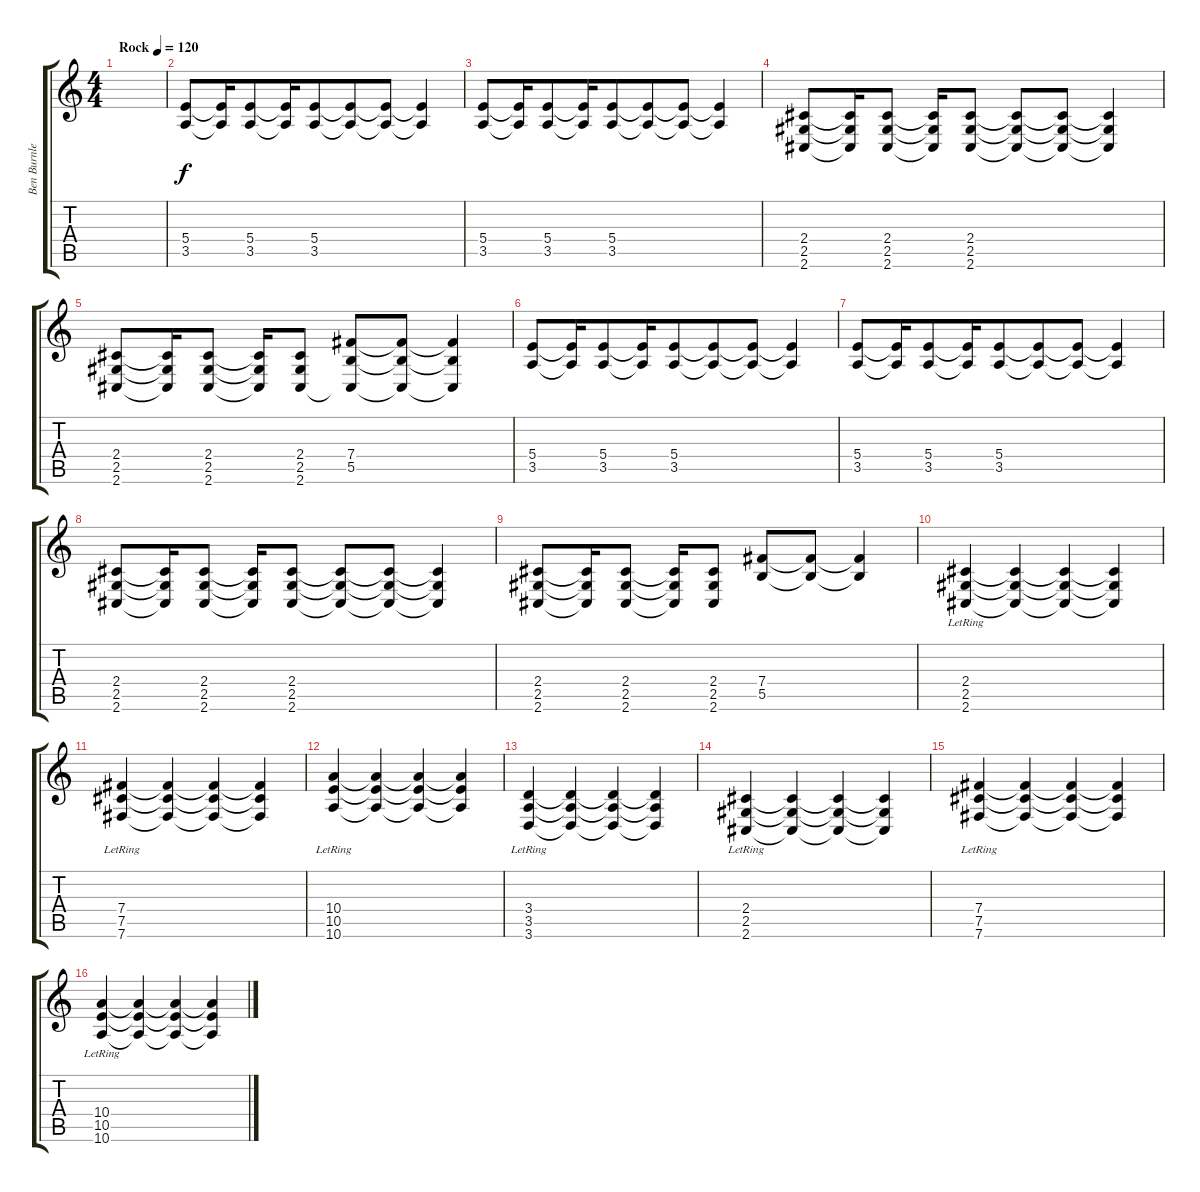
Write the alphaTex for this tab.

\track ("Ben Burnley (Guitar 1)" "Ben Burnle") {instrument distortionguitar}
\staff {score tabs}
\tuning (Db4 Ab3 E3 B2 Gb2 B1) {hide}
\ts (4 4)
\tempo (120 "Rock")
\clef g2
\ks c
|
(5.4 3.5).8 (5.4{t} 3.5{t}).16 (5.4 3.5).8{beam merge} (5.4{t} 3.5{t}).16 (5.4 3.5).8{beam merge} (5.4{t} 3.5{t}).8 (5.4{t} 3.5{t}).8 (5.4{t} 3.5{t}).4 |
(5.4 3.5).8 (5.4{t} 3.5{t}).16 (5.4 3.5).8{beam merge} (5.4{t} 3.5{t}).16 (5.4 3.5).8{beam merge} (5.4{t} 3.5{t}).8 (5.4{t} 3.5{t}).8 (5.4{t} 3.5{t}).4 |
(2.4 2.5 2.6).8 (2.4{t} 2.5{t} 2.6{t}).16 (2.4 2.5 2.6).8 (2.4{t} 2.5{t} 2.6{t}).16 (2.4 2.5 2.6).8 (2.4{t} 2.5{t} 2.6{t}).8 (2.4{t} 2.5{t} 2.6{t}).8 (2.4{t} 2.5{t} 2.6{t}).4 |
(2.4 2.5 2.6).8 (2.4{t} 2.5{t} 2.6{t}).16 (2.4 2.5 2.6).8 (2.4{t} 2.5{t} 2.6{t}).16 (2.4 2.5 2.6).8 (7.4 5.5 2.6{t}).8 (7.4{t} 5.5{t} 2.6{t}).8 (7.4{t} 5.5{t} 2.6{t}).4 |
(5.4 3.5).8 (5.4{t} 3.5{t}).16 (5.4 3.5).8{beam merge} (5.4{t} 3.5{t}).16 (5.4 3.5).8{beam merge} (5.4{t} 3.5{t}).8 (5.4{t} 3.5{t}).8 (5.4{t} 3.5{t}).4 |
(5.4 3.5).8 (5.4{t} 3.5{t}).16 (5.4 3.5).8{beam merge} (5.4{t} 3.5{t}).16 (5.4 3.5).8{beam merge} (5.4{t} 3.5{t}).8 (5.4{t} 3.5{t}).8 (5.4{t} 3.5{t}).4 |
(2.4 2.5 2.6).8 (2.4{t} 2.5{t} 2.6{t}).16 (2.4 2.5 2.6).8 (2.4{t} 2.5{t} 2.6{t}).16 (2.4 2.5 2.6).8 (2.4{t} 2.5{t} 2.6{t}).8 (2.4{t} 2.5{t} 2.6{t}).8 (2.4{t} 2.5{t} 2.6{t}).4 |
(2.4 2.5 2.6).8 (2.4{t} 2.5{t} 2.6{t}).16 (2.4 2.5 2.6).8 (2.4{t} 2.5{t} 2.6{t}).16 (2.4 2.5 2.6).8 (7.4 5.5).8 (7.4{t} 5.5{t}).8 (7.4{t} 5.5{t}).4 |
(2.4{lr} 2.5{lr} 2.6{lr}).4 (2.4{t} 2.5{t} 2.6{t}).4 (2.4{t} 2.5{t} 2.6{t}).4 (2.4{t} 2.5{t} 2.6{t}).4 |
(7.4{lr} 7.5 7.6).4 (7.4{t} 7.5{t} 7.6{t}).4 (7.4{t} 7.5{t} 7.6{t}).4 (7.4{t} 7.5{t} 7.6{t}).4 |
(10.4{lr} 10.5 10.6).4 (10.4{t} 10.5{t} 10.6{t}).4 (10.4{t} 10.5{t} 10.6{t}).4 (10.4{t} 10.5{t} 10.6{t}).4 |
(3.4{lr} 3.5 3.6).4 (3.4{t} 3.5{t} 3.6{t}).4 (3.4{t} 3.5{t} 3.6{t}).4 (3.4{t} 3.5{t} 3.6{t}).4 |
(2.4{lr} 2.5{lr} 2.6{lr}).4 (2.4{t} 2.5{t} 2.6{t}).4 (2.4{t} 2.5{t} 2.6{t}).4 (2.4{t} 2.5{t} 2.6{t}).4 |
(7.4{lr} 7.5 7.6).4 (7.4{t} 7.5{t} 7.6{t}).4 (7.4{t} 7.5{t} 7.6{t}).4 (7.4{t} 7.5{t} 7.6{t}).4 |
(10.4{lr} 10.5 10.6).4 (10.4{t} 10.5{t} 10.6{t}).4 (10.4{t} 10.5{t} 10.6{t}).4 (10.4{t} 10.5{t} 10.6{t}).4
